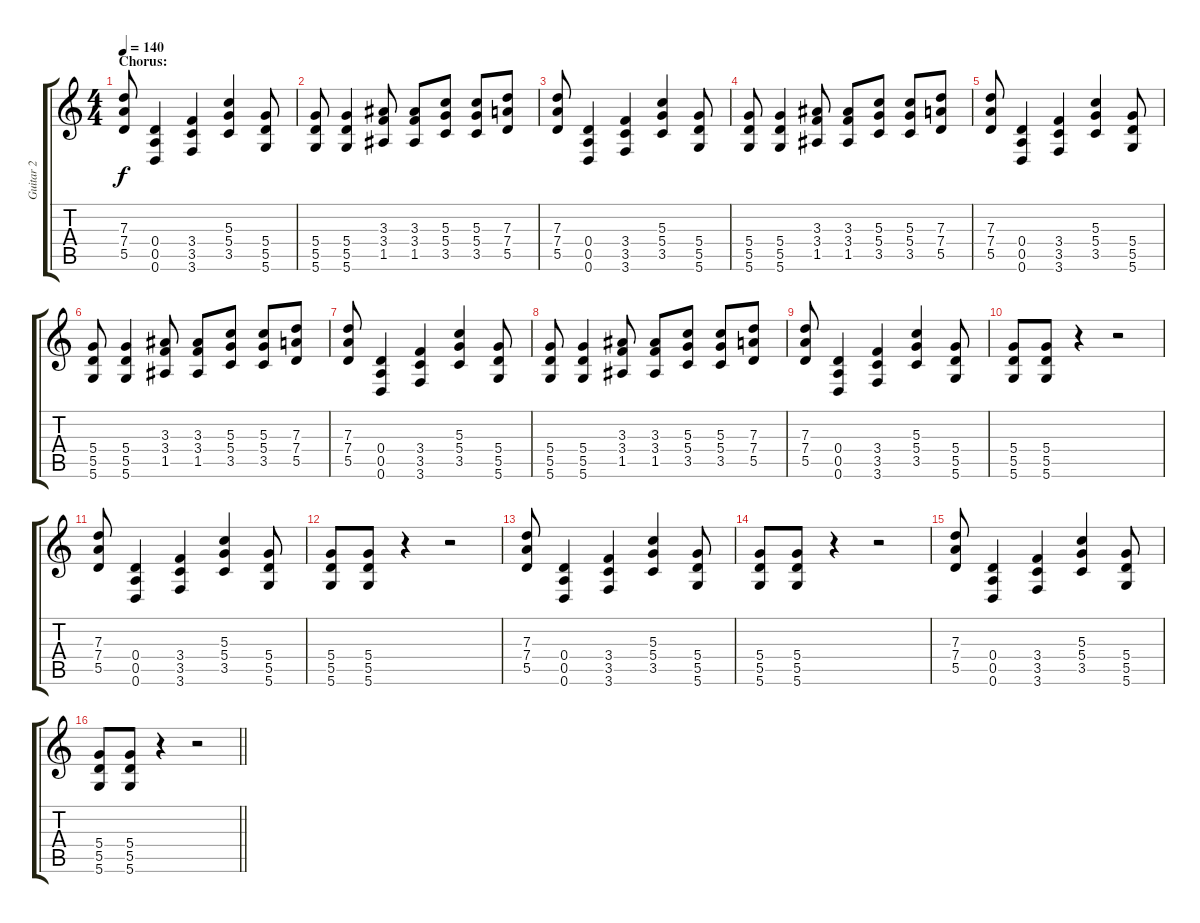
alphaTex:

\track ("Guitar 2" "Guitar 2") {instrument distortionguitar}
\staff {score tabs}
\tuning (E4 B3 G3 D3 A2 D2) {hide}
\ts (4 4)
\section ("" "Chorus:")
\tempo 140
\clef g2
\ks c
(7.3 7.4 5.5).8{dy f} (0.4 0.5 0.6).4 (3.4 3.5 3.6).4 (5.3 5.4 3.5).4 (5.4 5.5 5.6).8 |
(5.4 5.5 5.6).8 (5.4 5.5 5.6).4 (3.3 3.4 1.5).8 (3.3 3.4 1.5).8 (5.3 5.4 3.5).8 (5.3 5.4 3.5).8 (7.3 7.4 5.5).8 |
(7.3 7.4 5.5).8 (0.4 0.5 0.6).4 (3.4 3.5 3.6).4 (5.3 5.4 3.5).4 (5.4 5.5 5.6).8 |
(5.4 5.5 5.6).8 (5.4 5.5 5.6).4 (3.3 3.4 1.5).8 (3.3 3.4 1.5).8 (5.3 5.4 3.5).8 (5.3 5.4 3.5).8 (7.3 7.4 5.5).8 |
(7.3 7.4 5.5).8 (0.4 0.5 0.6).4 (3.4 3.5 3.6).4 (5.3 5.4 3.5).4 (5.4 5.5 5.6).8 |
(5.4 5.5 5.6).8 (5.4 5.5 5.6).4 (3.3 3.4 1.5).8 (3.3 3.4 1.5).8 (5.3 5.4 3.5).8 (5.3 5.4 3.5).8 (7.3 7.4 5.5).8 |
(7.3 7.4 5.5).8 (0.4 0.5 0.6).4 (3.4 3.5 3.6).4 (5.3 5.4 3.5).4 (5.4 5.5 5.6).8 |
(5.4 5.5 5.6).8 (5.4 5.5 5.6).4 (3.3 3.4 1.5).8 (3.3 3.4 1.5).8 (5.3 5.4 3.5).8 (5.3 5.4 3.5).8 (7.3 7.4 5.5).8 |
(7.3 7.4 5.5).8 (0.4 0.5 0.6).4 (3.4 3.5 3.6).4 (5.3 5.4 3.5).4 (5.4 5.5 5.6).8 |
(5.4 5.5 5.6).8 (5.4 5.5 5.6).8 r.4 r.2 |
(7.3 7.4 5.5).8 (0.4 0.5 0.6).4 (3.4 3.5 3.6).4 (5.3 5.4 3.5).4 (5.4 5.5 5.6).8 |
(5.4 5.5 5.6).8 (5.4 5.5 5.6).8 r.4 r.2 |
(7.3 7.4 5.5).8 (0.4 0.5 0.6).4 (3.4 3.5 3.6).4 (5.3 5.4 3.5).4 (5.4 5.5 5.6).8 |
(5.4 5.5 5.6).8 (5.4 5.5 5.6).8 r.4 r.2 |
(7.3 7.4 5.5).8 (0.4 0.5 0.6).4 (3.4 3.5 3.6).4 (5.3 5.4 3.5).4 (5.4 5.5 5.6).8 |
\barLineRight lightlight
(5.4 5.5 5.6).8 (5.4 5.5 5.6).8 r.4 r.2
